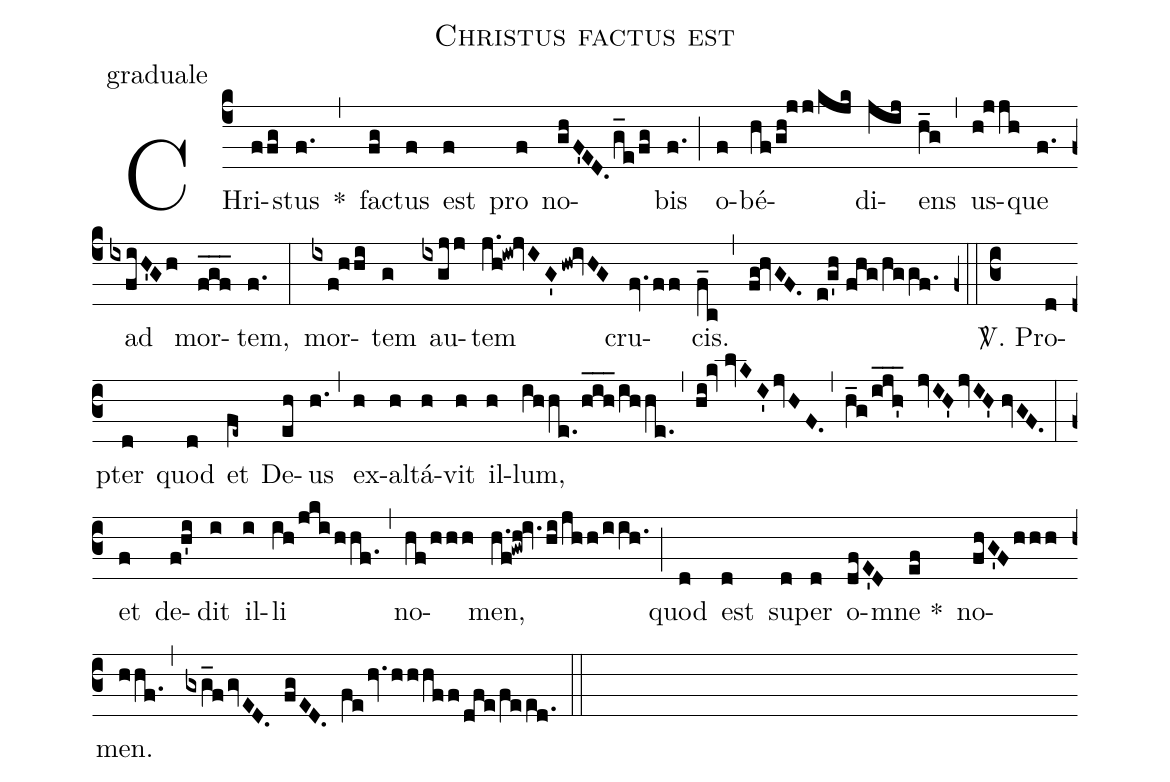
name:Christus factus est;
office-part:graduale;
%%
(c4) CHri(ffg)stus(f.) *(,) fa(fg)ctus(f) est(f) pro(f) no(ghF'ED.g_e/fg)bis(f.) (;) o(f)bé(hf/gh!jj/kjk)di(jij)ens(h_g) (,) us(h!jjh)que(f.) ad(ixfiH'Gh) mor(fgf___)tem,(f.) (:)
mor(ixf!hhi)tem(g) au(ixgjj)tem(j.h!iw!jvIG'hw!ivHG) cru(fv.ff)cis.(f_c,fg!hvGF. e!g'h//fhg/hggf.) ( z0::c3)

<sp>V/</sp>. Pro(d)pter(d) quod(d) et(fe~) De(eh)us(h.) (,) ex(h)al(h)tá(h)vit(h) il(h)lum,(ihhe./hih___/ihhe.,hi!kv//lvKI'jvHF.,h_g/ijh'___ jvIH'jvIH'//hvGF.) (:)
et(f) de(f!h'i)dit(i) il(i)li(ih/jki/hhf.) (,) no(hf/hhh)men,(h.f!gwh!iv.hi/jhh/iih.) (;) quod(d) est(d) su(d)per(d) o(dfE'D)mne *(ef) no(fhG'Fhhh)men.(hhf.,gxg_fgvED. fgED. fehv.hhhff/dfe/feed.) (::)
